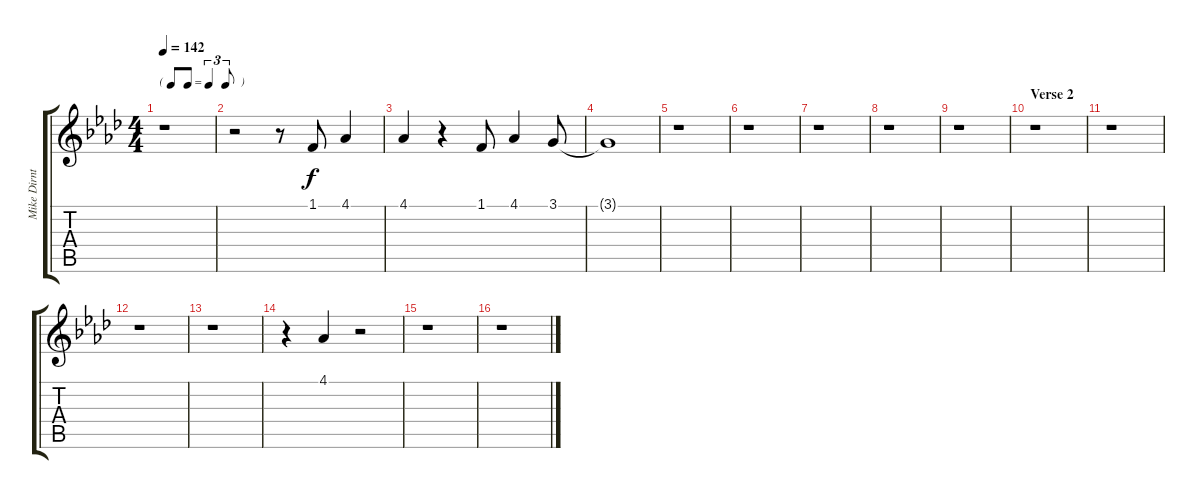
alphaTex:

\track ("Mike Dirnt (Backing Vocals)" "Mike Dirnt") {instrument trumpet}
\staff {score tabs}
\tuning (E4 B3 G3 D3 A2 E2) {hide}
\ts (4 4)
\tf triplet8th
\tempo 142
\clef g2
\ks ab
r.1{dy f} |
r.2 r.8 1.1.8 4.1.4 |
4.1.4 r.4 1.1.8 4.1.4 3.1.8 |
3.1{t}.1 |
r.1 |
r.1 |
r.1 |
r.1 |
r.1 |
\section ("" "Verse 2")
r.1 |
r.1 |
r.1 |
r.1 |
r.4 4.1.4 r.2 |
r.1 |
r.1
